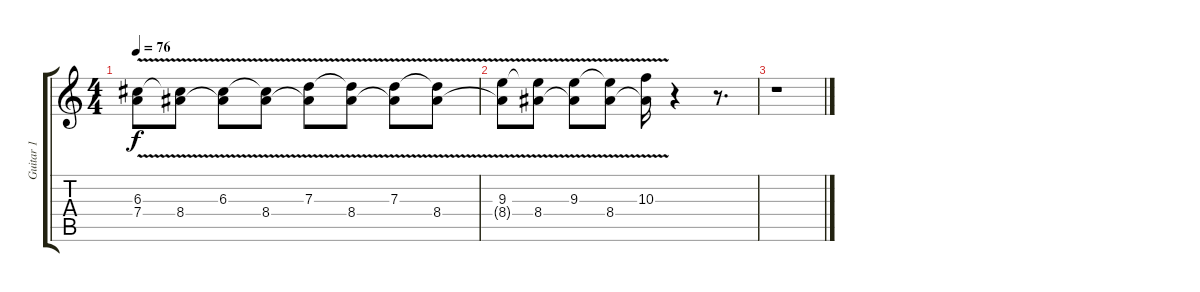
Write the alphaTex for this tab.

\track ("Guitar 1" "Guitar 1") {instrument acousticguitarsteel}
\staff {score tabs}
\tuning (E4 B3 G3 D3 A2 E2) {hide}
\ts (4 4)
\tempo 76
\clef g2
\ks c
(6.3{v} 7.4{t}).8{dy f} (6.3{t} 8.4{v}).8 (6.3{v} 8.4{t}).8 (6.3{t} 8.4{v}).8 (7.3{v} 8.4{t}).8 (7.3{t} 8.4{v}).8 (7.3{v} 8.4{t}).8 (7.3{t} 8.4{v}).8 |
(9.3{v} 8.4{t}).8 (9.3{t} 8.4{v}).8 (9.3{v} 8.4{t}).8 (9.3{t} 8.4{v}).8 (10.3{v} 8.4{t}).16 r.4 r.8{d} |
r.1
